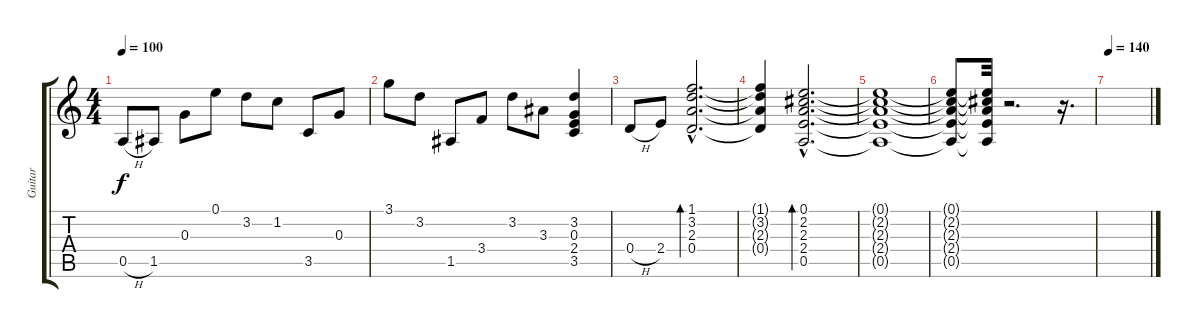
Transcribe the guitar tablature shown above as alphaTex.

\track ("Guitar" "Guitar") {instrument electricguitarclean}
\staff {score tabs}
\tuning (E4 B3 G3 D3 A2 E2) {hide}
\ts (4 4)
\tempo 100
\clef g2
\ks c
0.5{h}.8{dy f} 1.5.8 0.3.8 0.1.8 3.2.8 1.2.8 3.5.8 0.3.8 |
3.1.8 3.2.8 1.5.8 3.4.8 3.2.8 3.3.8 (3.2 0.3 2.4 3.5).4 |
0.4{h}.8 2.4.8 (1.1{hac} 3.2{hac} 2.3{hac} 0.4{hac}).2{d bd 480} |
(1.1{t} 3.2{t} 2.3{t} 0.4{t}).4 (0.1{hac} 2.2{hac} 2.3{hac} 2.4{hac} 0.5{hac}).2{d bd 480} |
(0.1{t} 2.2{t} 2.3{t} 2.4{t} 0.5{t}).1 |
(0.1{t} 2.2{t} 2.3{t} 2.4{t} 0.5{t}).8 (0.1{t} 2.2{t} 2.3{t} 2.4{t} 0.5{t}).32 r.2{d} r.16{d} |
\tempo 140
